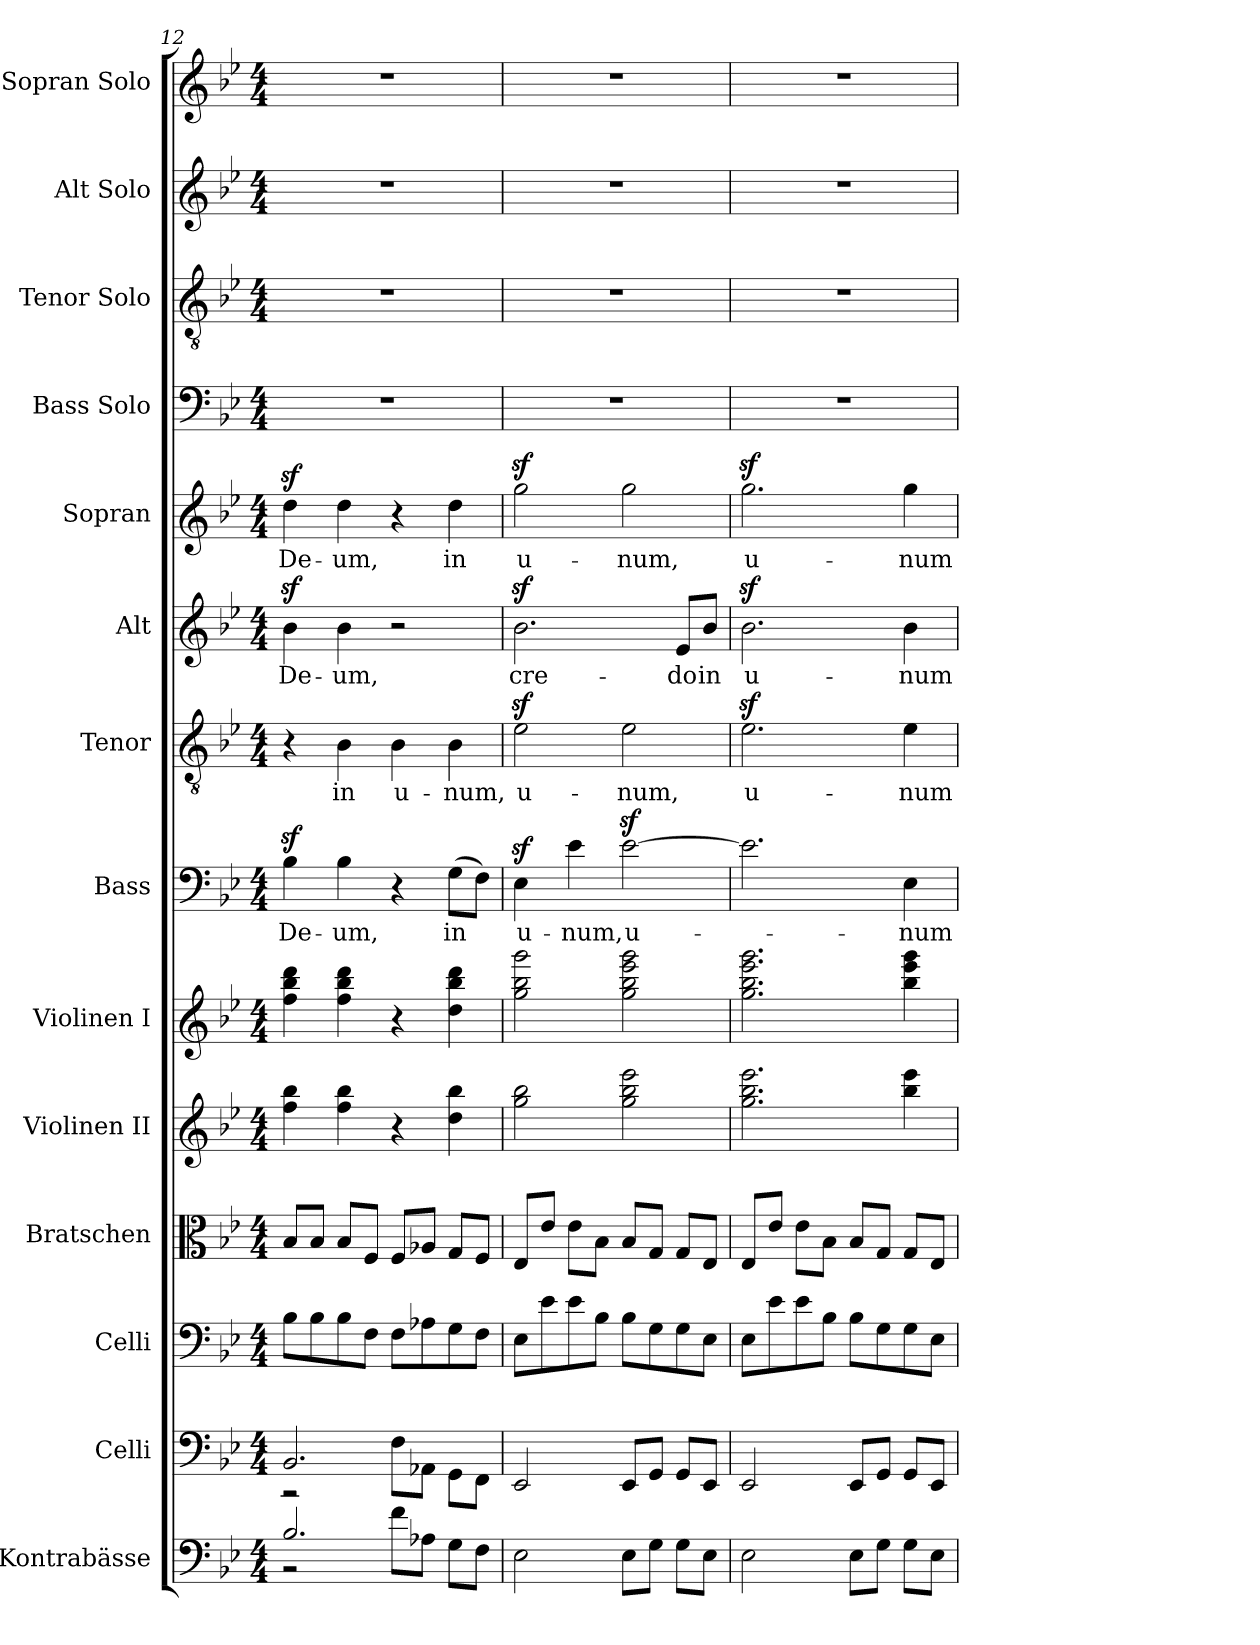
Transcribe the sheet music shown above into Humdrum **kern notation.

**kern	**kern	**kern	**kern	**kern	**kern	**kern	**text	**kern	**text	**kern	**text	**kern	**text	**kern	**kern	**kern	**kern
*part14	*part13	*part12	*part11	*part10	*part9	*part8	*part8	*part7	*part7	*part6	*part6	*part5	*part5	*part4	*part3	*part2	*part1
*staff14	*staff13	*staff12	*staff11	*staff10	*staff9	*staff8	*staff8	*staff7	*staff7	*staff6	*staff6	*staff5	*staff5	*staff4	*staff3	*staff2	*staff1
*I"Kontrabässe	*I"Celli	*I"Celli	*I"Bratschen	*I"Violinen II	*I"Violinen I	*I"Bass	*	*I"Tenor	*	*I"Alt	*	*I"Sopran	*	*I"Bass Solo	*I"Tenor Solo	*I"Alt Solo	*I"Sopran Solo
*	*I'Cl.	*	*	*	*I'Vl.	*I'B.	*	*I'T.	*	*I'A.	*	*I'S.	*	*I'B.S.	*I'T.S.	*I'A.S.	*I'S.S.
*clefF4	*clefF4	*clefF4	*clefC3	*clefG2	*clefG2	*clefF4	*	*clefGv2	*	*clefG2	*	*clefG2	*	*clefF4	*clefGv2	*clefG2	*clefG2
*ITrd7c12	*	*	*	*	*	*	*	*	*	*	*	*	*	*	*	*	*
*k[b-e-]	*k[b-e-]	*k[b-e-]	*k[b-e-]	*k[b-e-]	*k[b-e-]	*k[b-e-]	*	*k[b-e-]	*	*k[b-e-]	*	*k[b-e-]	*	*k[b-e-]	*k[b-e-]	*k[b-e-]	*k[b-e-]
*B-:	*B-:	*B-:	*B-:	*B-:	*B-:	*B-:	*	*B-:	*	*B-:	*	*B-:	*	*B-:	*B-:	*B-:	*B-:
*M4/4	*M4/4	*M4/4	*M4/4	*M4/4	*M4/4	*M4/4	*	*M4/4	*	*M4/4	*	*M4/4	*	*M4/4	*M4/4	*M4/4	*M4/4
=12	=12	=12	=12	=12	=12	=12	=12	=12	=12	=12	=12	=12	=12	=12	=12	=12	=12
*^	*^	*	*	*	*	*	*	*	*	*	*	*	*	*	*	*	*
!	!	!	!	!	!	!	!	!	!LO:LY:b	!	!	!	!LO:LY:b	!	!LO:LY:b	!	!	!	!
2.BB-/	2r	2.BB-/	2r	8B-\L	8B-/L	4ff\ 4bb-\	4ff\ 4bb-\ 4ddd\	4B-z>\	De-	4r	.	4b-z>\	-De-	4ddz>\	-De-	1r	1r	1r	1r
.	.	.	.	8B-\	8B-/J	.	.	.	.	.	.	.	.	.	.	.	.	.	.
!	!	!	!	!	!	!	!	!	!LO:LY:b	!	!LO:LY:b	!	!LO:LY:b	!	!LO:LY:b	!	!	!	!
.	.	.	.	8B-\	8B-/L	4ff\ 4bb-\	4ff\ 4bb-\ 4ddd\	4B-\	-um,	4B-\	in	4b-\	um,	4dd\	um,	.	.	.	.
.	.	.	.	8F\J	8F/J	.	.	.	.	.	.	.	.	.	.	.	.	.	.
!	!	!	!	!	!	!	!	!	!	!	!LO:LY:b	!	!	!	!	!	!	!	!
.	8F\L	.	8F\L	8F\L	8F/L	4r	4r	4r	.	4B-\	-u-	2r	.	4r	.	.	.	.	.
.	8AA-X\J	.	8AA-X\J	8A-X\	8A-X/J	.	.	.	.	.	.	.	.	.	.	.	.	.	.
!	!	!	!	!	!	!	!	!	!LO:LY:b	!	!LO:LY:b	!	!	!	!LO:LY:b	!	!	!	!
4ryy	8GG\L	4ryy	8GG\L	8G\	8G/L	4dd\ 4bb-\	4dd\ 4bb-\ 4ddd\	(>8G\L	in	4B-\	num,	.	.	4dd\	in	.	.	.	.
.	8FF\J	.	8FF\J	8F\J	8F/J	.	.	8F\J)	.	.	.	.	.	.	.	.	.	.	.
=13	=13	=13	=13	=13	=13	=13	=13	=13	=13	=13	=13	=13	=13	=13	=13	=13	=13	=13	=13
!	!	!	!	!	!	!	!	!	!LO:LY:b	!	!LO:LY:b	!	!LO:LY:b	!	!LO:LY:b	!	!	!	!
*v	*v	*	*	*	*	*	*	*	*	*	*	*	*	*	*	*	*	*	*
*	*v	*v	*	*	*	*	*	*	*	*	*	*	*	*	*	*	*	*
2EE-\	2EE-/	8E-\L	8E-/L	2gg\ 2bb-\	2gg\ 2bb-\ 2ggg\	4E-z>\	u-	2e-z>\	-u-	2.b-z>\	-cre-	2ggz>\	-u-	1r	1r	1r	1r
.	.	8e-\	8e-/J	.	.	.	.	.	.	.	.	.	.	.	.	.	.
!	!	!	!	!	!	!	!LO:LY:b	!	!	!	!	!	!	!	!	!	!
.	.	8e-\	8e-\L	.	.	4e-\	num,	.	.	.	.	.	.	.	.	.	.
.	.	8B-\J	8B-\J	.	.	.	.	.	.	.	.	.	.	.	.	.	.
!	!	!	!	!	!	!	!LO:LY:b	!	!LO:LY:b	!	!	!	!LO:LY:b	!	!	!	!
8EE-\L	8EE-/L	8B-\L	8B-/L	2gg\ 2bb-\ 2eee-\	2gg\ 2bb-\ 2eee-\ 2ggg\	[2e-z>\	-u-	2e-\	num,	.	.	2gg\	num,	.	.	.	.
8GG\J	8GG/J	8G\	8G/J	.	.	.	.	.	.	.	.	.	.	.	.	.	.
!	!	!	!	!	!	!	!	!	!	!	!LO:LY:b	!	!	!	!	!	!
8GG\L	8GG/L	8G\	8G/L	.	.	.	.	.	.	8e-/L	do	.	.	.	.	.	.
!	!	!	!	!	!	!	!	!	!	!	!LO:LY:b	!	!	!	!	!	!
8EE-\J	8EE-/J	8E-\J	8E-/J	.	.	.	.	.	.	8b-/J	in	.	.	.	.	.	.
!!LO:PB:g=z
=14	=14	=14	=14	=14	=14	=14	=14	=14	=14	=14	=14	=14	=14	=14	=14	=14	=14
!	!	!	!	!	!	!	!	!	!LO:LY:b	!	!LO:LY:b	!	!LO:LY:b	!	!	!	!
2EE-\	2EE-/	8E-\L	8E-/L	2.gg\ 2.bb-\ 2.eee-\	2.gg\ 2.bb-\ 2.eee-\ 2.ggg\	2.e-\]	.	2.e-z>\	-u-	2.b-z>\	u-	2.ggz>\	-u-	1r	1r	1r	1r
.	.	8e-\	8e-/J	.	.	.	.	.	.	.	.	.	.	.	.	.	.
.	.	8e-\	8e-\L	.	.	.	.	.	.	.	.	.	.	.	.	.	.
.	.	8B-\J	8B-\J	.	.	.	.	.	.	.	.	.	.	.	.	.	.
8EE-\L	8EE-/L	8B-\L	8B-/L	.	.	.	.	.	.	.	.	.	.	.	.	.	.
8GG\J	8GG/J	8G\	8G/J	.	.	.	.	.	.	.	.	.	.	.	.	.	.
!	!	!	!	!	!	!	!LO:LY:b	!	!LO:LY:b	!	!LO:LY:b	!	!LO:LY:b	!	!	!	!
8GG\L	8GG/L	8G\	8G/L	4bb-\ 4eee-\	4bb-\ 4eee-\ 4ggg\	4E-\	num	4e-\	num	4b-\	-num	4gg\	num	.	.	.	.
8EE-\J	8EE-/J	8E-\J	8E-/J	.	.	.	.	.	.	.	.	.	.	.	.	.	.
=	=	=	=	=	=	=	=	=	=	=	=	=	=	=	=	=	=
*-	*-	*-	*-	*-	*-	*-	*-	*-	*-	*-	*-	*-	*-	*-	*-	*-	*-
